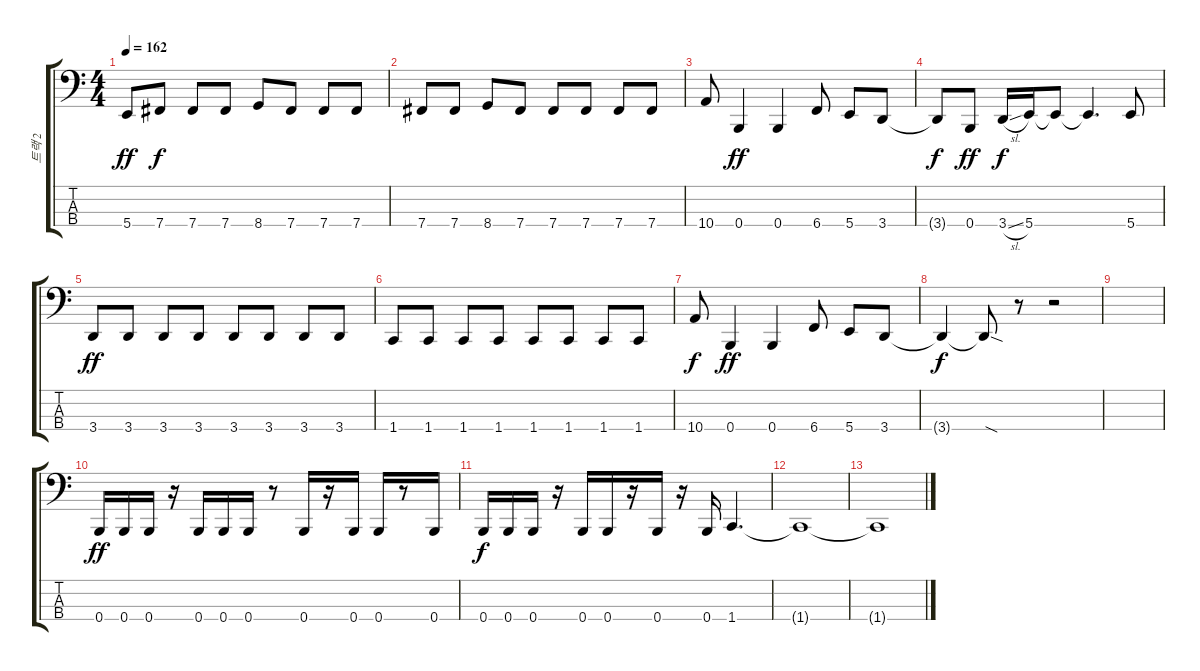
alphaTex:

\track ("트랙 2" "트랙 2") {instrument electricbassfinger}
\staff {score tabs}
\tuning (F2 C2 G1 B0) {hide}
\ts (4 4)
\tempo 162
\clef f4
\ks c
5.4.8{dy ff} 7.4.8{dy f} 7.4.8 7.4.8 8.4.8 7.4.8 7.4.8 7.4.8 |
7.4.8 7.4.8 8.4.8 7.4.8 7.4.8 7.4.8 7.4.8 7.4.8 |
10.4.8 0.4.4{dy ff} 0.4.4 6.4.8 5.4.8 3.4.8 |
3.4{t}.8{dy f} 0.4.8{dy ff} 3.4{sl}.16{dy f} 5.4.16 5.4{t}.8 5.4{t}.4{d} 5.4.8 |
3.4.8{dy ff} 3.4.8 3.4.8 3.4.8 3.4.8 3.4.8 3.4.8 3.4.8 |
1.4.8 1.4.8 1.4.8 1.4.8 1.4.8 1.4.8 1.4.8 1.4.8 |
10.4.8{dy f} 0.4.4{dy ff} 0.4.4 6.4.8 5.4.8 3.4.8 |
3.4{t}.4{dy f} 3.4{sod t}.8 r.8 r.2 |
|
0.4.16{dy ff} 0.4.16 0.4.16 r.16 0.4.16 0.4.16 0.4.16 r.8 0.4.16 r.16 0.4.16 0.4.16 r.8 0.4.16 |
0.4.16{dy f} 0.4.16 0.4.16 r.16 0.4.16 0.4.16 r.16 0.4.16 r.16 0.4.16 1.4.4{d} |
1.4{t}.1 |
1.4{t}.1
